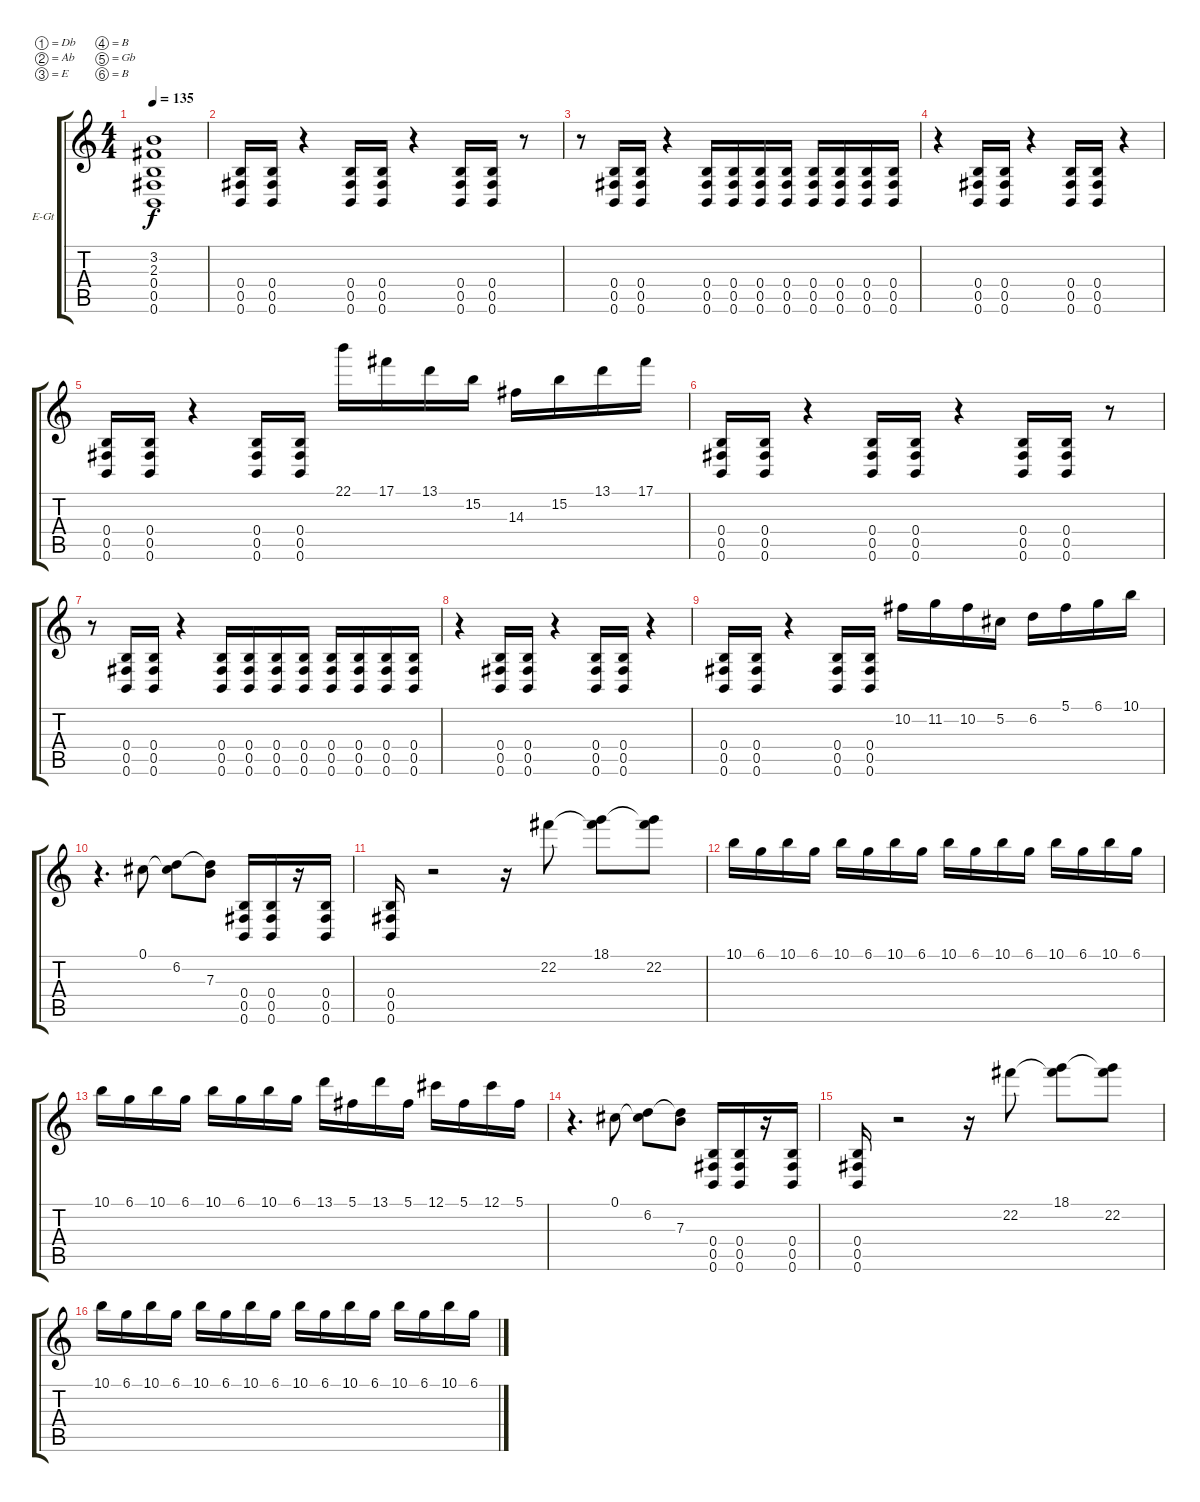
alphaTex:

\bracketExtendMode groupsimilarinstruments
\firstSystemTrackNameOrientation horizontal
\otherSystemsTrackNameOrientation horizontal
\track ("left Guitar" "E-Gt") {instrument distortionguitar}
\staff {score tabs}
\tuning (Db4 Ab3 E3 B2 Gb2 B1)
\ts (4 4)
\tempo 135
\clef g2
\ks c
(3.2{t} 2.3{t} 0.4{t} 0.5{t} 0.6{t}).1{dy f} |
(0.4 0.5 0.6).16 (0.4 0.5 0.6).16 r.4 (0.4 0.5 0.6).16 (0.4 0.5 0.6).16 r.4 (0.4 0.5 0.6).16 (0.4 0.5 0.6).16 r.8 |
r.8 (0.4 0.5 0.6).16 (0.4 0.5 0.6).16 r.4 (0.4 0.5 0.6).16 (0.4 0.5 0.6).16 (0.4 0.5 0.6).16 (0.4 0.5 0.6).16 (0.4 0.5 0.6).16 (0.4 0.5 0.6).16 (0.4 0.5 0.6).16 (0.4 0.5 0.6).16 |
r.4 (0.4 0.5 0.6).16 (0.4 0.5 0.6).16 r.4 (0.4 0.5 0.6).16 (0.4 0.5 0.6).16 r.4 |
(0.4 0.5 0.6).16 (0.4 0.5 0.6).16 r.4 (0.4 0.5 0.6).16 (0.4 0.5 0.6).16 22.1.16 17.1.16 13.1.16 15.2.16 14.3.16 15.2.16 13.1.16 17.1.16 |
(0.4 0.5 0.6).16 (0.4 0.5 0.6).16 r.4 (0.4 0.5 0.6).16 (0.4 0.5 0.6).16 r.4 (0.4 0.5 0.6).16 (0.4 0.5 0.6).16 r.8 |
r.8 (0.4 0.5 0.6).16 (0.4 0.5 0.6).16 r.4 (0.4 0.5 0.6).16 (0.4 0.5 0.6).16 (0.4 0.5 0.6).16 (0.4 0.5 0.6).16 (0.4 0.5 0.6).16 (0.4 0.5 0.6).16 (0.4 0.5 0.6).16 (0.4 0.5 0.6).16 |
r.4 (0.4 0.5 0.6).16 (0.4 0.5 0.6).16 r.4 (0.4 0.5 0.6).16 (0.4 0.5 0.6).16 r.4 |
(0.4 0.5 0.6).16 (0.4 0.5 0.6).16 r.4 (0.4 0.5 0.6).16 (0.4 0.5 0.6).16 10.2.16 11.2.16 10.2.16 5.2.16 6.2.16 5.1.16 6.1.16 10.1.16 |
r.4{d} 0.1.8 (0.1{t} 6.2).8 (6.2{t} 7.3).8 (0.4 0.5 0.6).16 (0.4 0.5 0.6).16 r.16 (0.4 0.5 0.6).16 |
(0.4 0.5 0.6).16 r.2 r.16 22.2.8 (18.1 22.2{t}).8 (18.1{t} 22.2).8 |
10.1.16 6.1.16 10.1.16 6.1.16 10.1.16 6.1.16 10.1.16 6.1.16 10.1.16 6.1.16 10.1.16 6.1.16 10.1.16 6.1.16 10.1.16 6.1.16 |
10.1.16 6.1.16 10.1.16 6.1.16 10.1.16 6.1.16 10.1.16 6.1.16 13.1.16 5.1.16 13.1.16 5.1.16 12.1.16 5.1.16 12.1.16 5.1.16 |
r.4{d} 0.1.8 (0.1{t} 6.2).8 (6.2{t} 7.3).8 (0.4 0.5 0.6).16 (0.4 0.5 0.6).16 r.16 (0.4 0.5 0.6).16 |
(0.4 0.5 0.6).16 r.2 r.16 22.2.8 (18.1 22.2{t}).8 (18.1{t} 22.2).8 |
10.1.16 6.1.16 10.1.16 6.1.16 10.1.16 6.1.16 10.1.16 6.1.16 10.1.16 6.1.16 10.1.16 6.1.16 10.1.16 6.1.16 10.1.16 6.1.16
